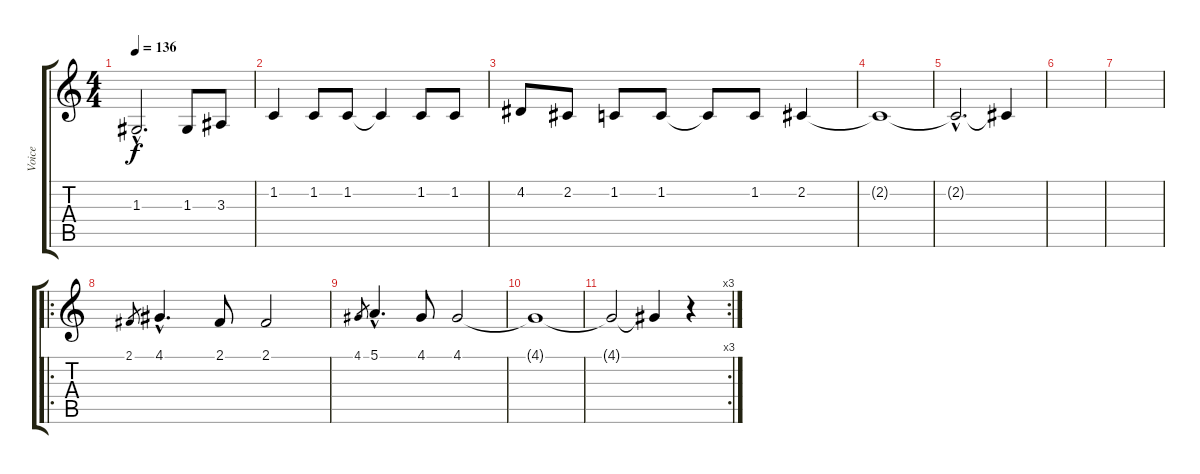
\track ("Voice" "Voice") {instrument lead1square}
\staff {score tabs}
\tuning (E4 B3 G3 D3 A2 E2) {hide}
\ts (4 4)
\tempo 136
\clef g2
\ks c
1.3{hac t}.2{d dy f} 1.3.8 3.3.8 |
1.2.4 1.2.8 1.2.8 1.2{t}.4 1.2.8 1.2.8 |
4.2.8 2.2.8 1.2.8 1.2.8 1.2{t}.8 1.2.8 2.2.4 |
2.2{t}.1 |
2.2{hac t}.2{d} 2.2{t}.4 |
|
|
\ro
2.1.8{gr} 4.1{hac}.4{d} 2.1.8 2.1.2 |
4.1.8{gr} 5.1{hac}.4{d} 4.1.8 4.1.2 |
4.1{t}.1 |
\rc 3
4.1{t}.2 4.1{t}.4 r.4
